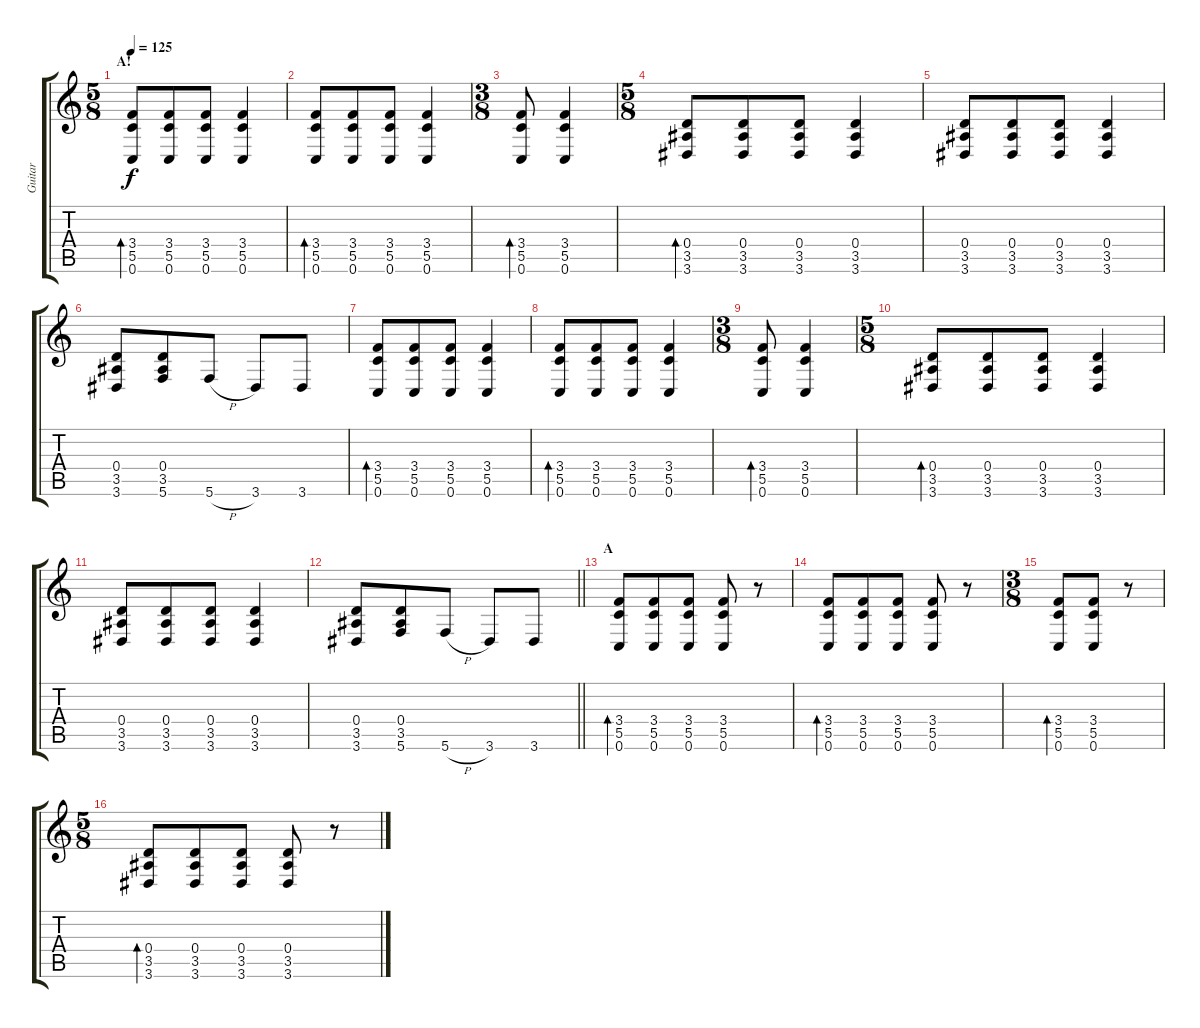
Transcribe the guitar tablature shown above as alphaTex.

\track ("Guitar" "Guitar") {instrument electricguitarmuted}
\staff {score tabs}
\tuning (G4 E4 A3 D3 G2 C2) {hide}
\ts (5 8)
\section ("" "A!")
\tempo 125
\clef g2
\ks c
(3.4 5.5 0.6).8{bd 240 dy f} (3.4 5.5 0.6).8 (3.4 5.5 0.6).8 (3.4 5.5 0.6).4 |
(3.4 5.5 0.6).8{bd 240} (3.4 5.5 0.6).8 (3.4 5.5 0.6).8 (3.4 5.5 0.6).4 |
\ts (3 8)
(3.4 5.5 0.6).8{bd 240} (3.4 5.5 0.6).4 |
\ts (5 8)
(0.4 3.5 3.6).8{bd 240} (0.4 3.5 3.6).8 (0.4 3.5 3.6).8 (0.4 3.5 3.6).4 |
(0.4 3.5 3.6).8 (0.4 3.5 3.6).8 (0.4 3.5 3.6).8 (0.4 3.5 3.6).4 |
(0.4 3.5 3.6).8 (0.4 3.5 5.6).8 5.6{h}.8 3.6.8 3.6.8 |
(3.4 5.5 0.6).8{bd 240} (3.4 5.5 0.6).8 (3.4 5.5 0.6).8 (3.4 5.5 0.6).4 |
(3.4 5.5 0.6).8{bd 240} (3.4 5.5 0.6).8 (3.4 5.5 0.6).8 (3.4 5.5 0.6).4 |
\ts (3 8)
(3.4 5.5 0.6).8{bd 240} (3.4 5.5 0.6).4 |
\ts (5 8)
(0.4 3.5 3.6).8{bd 240} (0.4 3.5 3.6).8 (0.4 3.5 3.6).8 (0.4 3.5 3.6).4 |
(0.4 3.5 3.6).8 (0.4 3.5 3.6).8 (0.4 3.5 3.6).8 (0.4 3.5 3.6).4 |
\barLineRight lightlight
(0.4 3.5 3.6).8 (0.4 3.5 5.6).8 5.6{h}.8 3.6.8 3.6.8 |
\section ("" "A")
(3.4 5.5 0.6).8{bd 240 instrument electricguitarmuted} (3.4 5.5 0.6).8 (3.4 5.5 0.6).8 (3.4 5.5 0.6).8 r.8 |
(3.4 5.5 0.6).8{bd 240} (3.4 5.5 0.6).8 (3.4 5.5 0.6).8 (3.4 5.5 0.6).8 r.8 |
\ts (3 8)
(3.4 5.5 0.6).8{bd 240} (3.4 5.5 0.6).8 r.8 |
\ts (5 8)
(0.4 3.5 3.6).8{bd 240} (0.4 3.5 3.6).8 (0.4 3.5 3.6).8 (0.4 3.5 3.6).8 r.8
